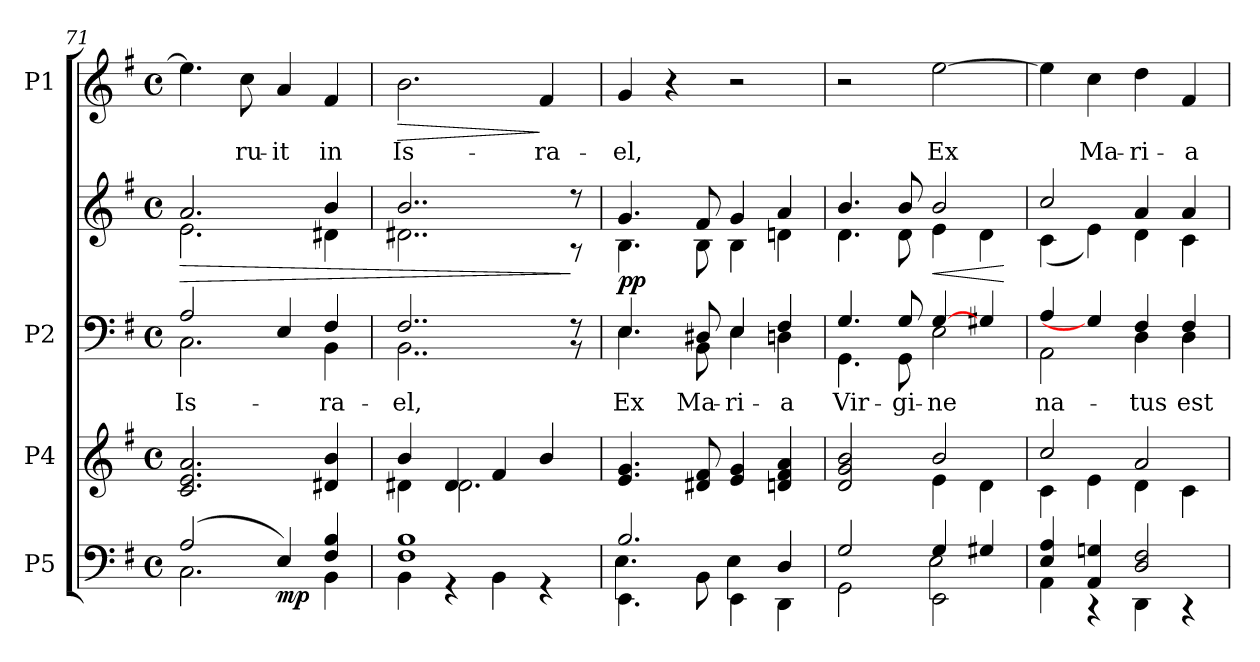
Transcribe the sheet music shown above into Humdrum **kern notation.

**kern	**dynam	**kern	**kern	**text	**kern	**dynam	**kern	**text	**dynam
*part4	*part4	*part3	*part2	*part2	*part2	*part2	*part1	*part1	*part1
*staff5	*staff5	*staff4	*staff3	*staff3	*staff2	*staff2/3	*staff1	*staff1	*staff1
*I"P5	*	*I"P4	*I"P2	*	*	*	*I"P1	*	*
*clefF4	*	*clefG2	*clefF4	*	*clefG2	*	*clefG2	*	*
*k[f#]	*	*k[f#]	*k[f#]	*	*k[f#]	*	*k[f#]	*	*
*G:	*	*G:	*G:	*	*G:	*	*G:	*	*
*M4/4	*	*M4/4	*M4/4	*	*M4/4	*	*M4/4	*	*
*met(c)	*	*met(c)	*met(c)	*	*met(c)	*	*met(c)	*	*
=71	=71	=71	=71	=71	=71	=71	=71	=71	=71
*^	*	*	*^	*	*	*	*	*	*
!	!	!	!	!	!	!LO:LY:a:color=#000000	!	!LO:HP:b	!	!	!
*	*	*	*	*	*	*	*^	*	*	*	*
(2Ai/	2.Ci\	.	2.ci/ 2.ei 2.ai	2Ai/	2.Ci\	Is-	2.ai/	2.ei\	>	4.eei\]	.	.
!	!	!	!	!	!	!	!	!	!	!	!LO:LY:b:color=#000000	!
.	.	.	.	.	.	.	.	.	.	8cci\	-ru-	.
!	!	!	!	!	!	!	!	!	!	!	!LO:LY:b:color=#000000	!
4Ei/)	.	mp	.	4Ei/	.	.	.	.	.	4ai/	-it	.
!	!	!	!	!	!	!LO:LY:a:color=#000000	!	!	!	!	!	!
!	!	!	!	!	!	!	!	!	!	!	!LO:LY:b:color=#000000	!
4F#i/ 4Bi	4BBi\	.	4d#Xi/ 4bi	4F#i/	4BBi\	-ra-	4bi/	4d#Xi\	.	4f#i/	in	.
=72	=72	=72	=72	=72	=72	=72	=72	=72	=72	=72	=72	=72
*	*	*	*^	*	*	*	*	*	*	*	*	*
!	!	!	!	!	!	!	!LO:LY:a:color=#000000	!	!	!	!	!	!
!	!	!	!	!	!	!	!	!	!	!	!	!LO:LY:b:color=#000000	!LO:HP:b
1F#i 1Bi	4BBi\	.	4bi/	4d#Xi\	2..F#i/	2..BBi\	-el,	2..bi/	2..d#Xi\	.	2.bi\	Is-	>
.	4r	.	4d#i/	2.d#i\	.	.	.	.	.	.	.	.	.
.	4BBi\	.	4f#i/	.	.	.	.	.	.	.	.	.	.
!	!	!	!	!	!	!	!	!	!	!	!	!LO:LY:b:color=#000000	!
.	4r	.	4bi/	.	.	.	.	.	.	.	4f#i/	-ra-	]
.	.	.	.	.	8r	8r	.	8r	8r	]	.	.	.
*	*	*	*v	*v	*	*	*	*	*	*	*	*	*
=73	=73	=73	=73	=73	=73	=73	=73	=73	=73	=73	=73	=73
*	*^	*	*	*	*	*	*	*	*	*	*	*
!	!	!	!	!	!	!	!LO:LY:a:color=#000000	!	!	!	!	!	!
!	!	!	!	!	!	!	!	!	!	!	!	!LO:LY:b:color=#000000	!
2.Bi/	4.EEi\	4.Ei\	.	4.ei/ 4.gi	4.Ei/	4.Ei\	Ex	4.gi/	4.Bi\	pp	4gi/	-el,	.
.	.	.	.	.	.	.	.	.	.	.	4r	.	.
!	!	!	!	!	!	!	!LO:LY:a:color=#000000	!	!	!	!	!	!
.	8BBi\	8ryy	.	8d#Xi/ 8f#i	8D#Xi/	8BBi\	Ma-	8f#i/	8Bi\	.	.	.	.
!	!	!	!	!	!	!	!LO:LY:a:color=#000000	!	!	!	!	!	!
.	4EEi\	4Ei\	.	4ei/ 4gi	4Ei/	4Ei\	-ri-	4gi/	4Bi\	.	2r	.	.
!	!	!	!	!	!	!	!LO:LY:a:color=#000000	!	!	!	!	!	!
4Di/	4DDi\	4ryy	.	4dni/ 4f#i 4ai	4F#i/	4Dni\	-a	4ai/	4dni\	.	.	.	.
=74	=74	=74	=74	=74	=74	=74	=74	=74	=74	=74	=74	=74	=74
*	*	*	*	*^	*	*	*	*	*	*	*	*	*
!	!	!	!	!	!	!	!	!LO:LY:a:color=#000000	!	!	!	!	!	!
2Gi/	2GGi\	2ryy	.	2di/ 2gi 2bi	2ryy	4.Gi/	4.GGi\	Vir-	4.bi/	4.di\	.	2r	.	.
!	!	!	!	!	!	!	!	!LO:LY:a:color=#000000	!	!	!	!	!	!
.	.	.	.	.	.	8Gi/	8GGi\	-gi-	8bi/	8di\	.	.	.	.
!	!	!	!	!	!	!	!	!LO:LY:a:color=#000000	!	!	!LO:HP:b	!	!	!
!	!	!	!	!	!	!	!	!	!	!	!	!	!LO:LY:b:color=#000000	!
4Gi/	2EEi\	2Ei\	.	2bi/	4ei\	[4Gi/	2Ei\	-ne	2bi/	4ei\	<	[2eei\	Ex	.
4G#Xi/	.	.	.	.	4di\	4G#Xi/	.	.	.	4di\	.	.	.	.
*v	*v	*v	*	*	*	*v	*v	*	*v	*v	*	*	*	*
*	*	*v	*v	*	*	*	*	*	*	*
.	.	.	.	.	.	[	.	.	.
=75	=75	=75	=75	=75	=75	=75	=75	=75	=75
*^	*	*^	*^	*	*	*	*	*	*
!	!	!	!	!	!	!	!LO:LY:a:color=#000000	!	!	!	!	!
*	*	*	*	*	*	*	*	*^	*	*	*	*
4Ei/ 4Ai	4AAi\	.	2cci/	4ci\	4Ai/	2AAi\	na-	2cci/	(4ci\	.	4eei\]	.	.
!	!	!	!	!	!	!	!	!	!	!	!	!LO:LY:b:color=#000000	!
4AAi/ 4Gni	4r	.	.	4ei\	4Gni/]	.	.	.	4ei\)	.	4cci\	Ma-	.
!	!	!	!	!	!	!	!LO:LY:a:color=#000000	!	!	!	!	!	!
!	!	!	!	!	!	!	!	!	!	!	!	!LO:LY:b:color=#000000	!
2Di/ 2F#i	4DDi\	.	2ai/	4di\	4F#i/	4Di\	-tus	4ai/	4di\	.	4ddi\	-ri-	.
!	!	!	!	!	!	!	!LO:LY:a:color=#000000	!	!	!	!	!	!
!	!	!	!	!	!	!	!	!	!	!	!	!LO:LY:b:color=#000000	!
.	4r	.	.	4ci\	4F#i/	4Di\	est	4ai/	4ci\	.	4f#i/	-a	.
*v	*v	*	*	*	*v	*v	*	*v	*v	*	*	*	*
*	*	*v	*v	*	*	*	*	*	*	*
=	=	=	=	=	=	=	=	=	=
*-	*-	*-	*-	*-	*-	*-	*-	*-	*-
